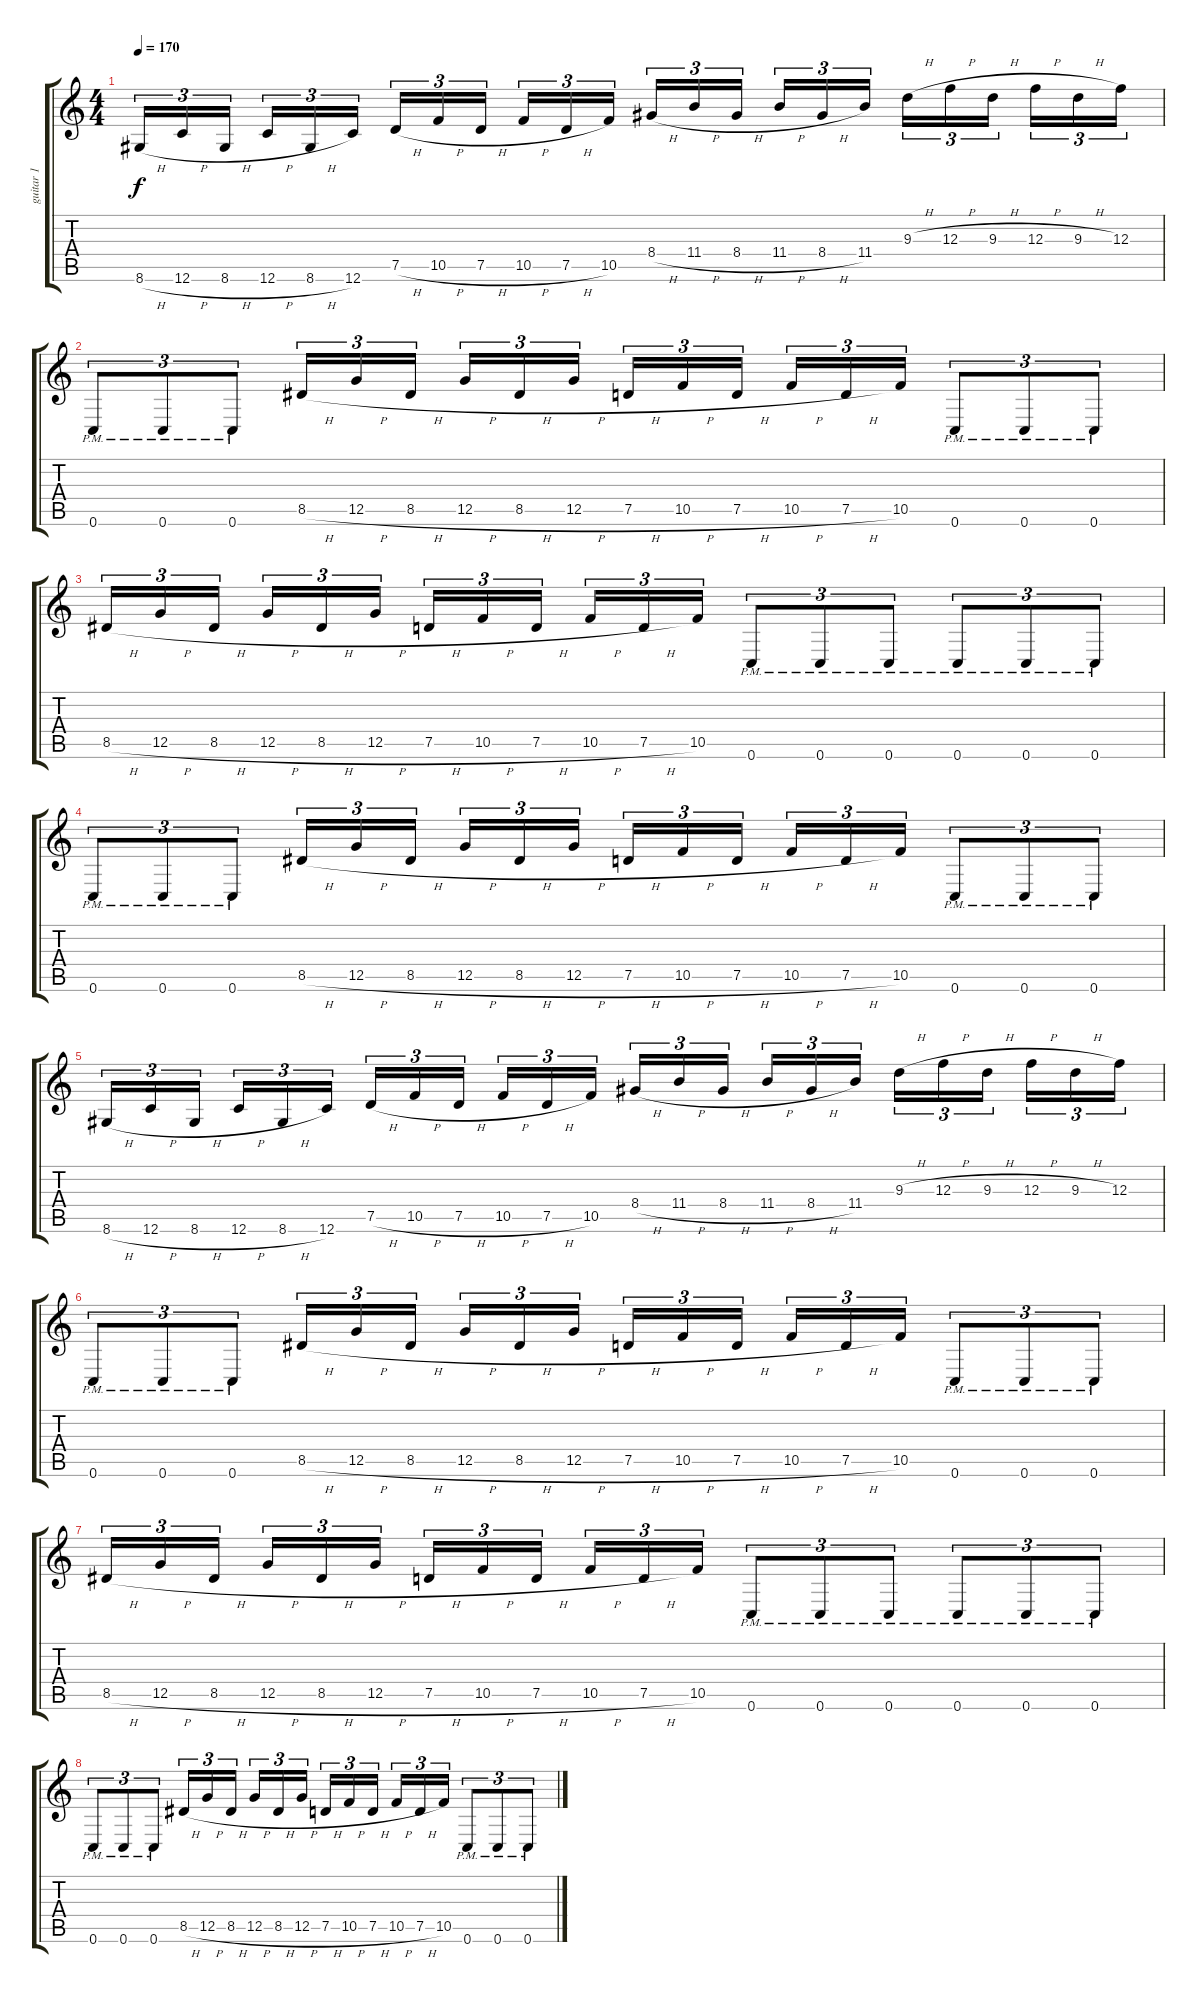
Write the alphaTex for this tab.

\track ("guitar 1" "guitar 1") {instrument distortionguitar}
\staff {score tabs}
\tuning (D4 A3 F3 C3 G2 C2) {hide}
\ts (4 4)
\tempo 170
\clef g2
\ks c
8.6{h}.16{tu (3 2) dy f} 12.6{h}.16{tu (3 2)} 8.6{h}.16{tu (3 2) beam splitsecondary} 12.6{h}.16{tu (3 2)} 8.6{h}.16{tu (3 2)} 12.6.16{tu (3 2)} 7.5{h}.16{tu (3 2)} 10.5{h}.16{tu (3 2)} 7.5{h}.16{tu (3 2) beam splitsecondary} 10.5{h}.16{tu (3 2)} 7.5{h}.16{tu (3 2)} 10.5.16{tu (3 2)} 8.4{h}.16{tu (3 2)} 11.4{h}.16{tu (3 2)} 8.4{h}.16{tu (3 2) beam splitsecondary} 11.4{h}.16{tu (3 2)} 8.4{h}.16{tu (3 2)} 11.4.16{tu (3 2)} 9.3{h}.16{tu (3 2)} 12.3{h}.16{tu (3 2)} 9.3{h}.16{tu (3 2) beam splitsecondary} 12.3{h}.16{tu (3 2)} 9.3{h}.16{tu (3 2)} 12.3.16{tu (3 2)} |
0.6{pm}.8{tu (3 2)} 0.6{pm}.8{tu (3 2)} 0.6{pm}.8{tu (3 2)} 8.5{h}.16{tu (3 2)} 12.5{h}.16{tu (3 2)} 8.5{h}.16{tu (3 2) beam splitsecondary} 12.5{h}.16{tu (3 2)} 8.5{h}.16{tu (3 2)} 12.5{h}.16{tu (3 2)} 7.5{h}.16{tu (3 2)} 10.5{h}.16{tu (3 2)} 7.5{h}.16{tu (3 2) beam splitsecondary} 10.5{h}.16{tu (3 2)} 7.5{h}.16{tu (3 2)} 10.5.16{tu (3 2)} 0.6{pm}.8{tu (3 2)} 0.6{pm}.8{tu (3 2)} 0.6{pm}.8{tu (3 2)} |
8.5{h}.16{tu (3 2)} 12.5{h}.16{tu (3 2)} 8.5{h}.16{tu (3 2) beam splitsecondary} 12.5{h}.16{tu (3 2)} 8.5{h}.16{tu (3 2)} 12.5{h}.16{tu (3 2)} 7.5{h}.16{tu (3 2)} 10.5{h}.16{tu (3 2)} 7.5{h}.16{tu (3 2) beam splitsecondary} 10.5{h}.16{tu (3 2)} 7.5{h}.16{tu (3 2)} 10.5.16{tu (3 2)} 0.6{pm}.8{tu (3 2)} 0.6{pm}.8{tu (3 2)} 0.6{pm}.8{tu (3 2)} 0.6{pm}.8{tu (3 2)} 0.6{pm}.8{tu (3 2)} 0.6{pm}.8{tu (3 2)} |
0.6{pm}.8{tu (3 2)} 0.6{pm}.8{tu (3 2)} 0.6{pm}.8{tu (3 2)} 8.5{h}.16{tu (3 2)} 12.5{h}.16{tu (3 2)} 8.5{h}.16{tu (3 2) beam splitsecondary} 12.5{h}.16{tu (3 2)} 8.5{h}.16{tu (3 2)} 12.5{h}.16{tu (3 2)} 7.5{h}.16{tu (3 2)} 10.5{h}.16{tu (3 2)} 7.5{h}.16{tu (3 2) beam splitsecondary} 10.5{h}.16{tu (3 2)} 7.5{h}.16{tu (3 2)} 10.5.16{tu (3 2)} 0.6{pm}.8{tu (3 2)} 0.6{pm}.8{tu (3 2)} 0.6{pm}.8{tu (3 2)} |
8.6{h}.16{tu (3 2)} 12.6{h}.16{tu (3 2)} 8.6{h}.16{tu (3 2) beam splitsecondary} 12.6{h}.16{tu (3 2)} 8.6{h}.16{tu (3 2)} 12.6.16{tu (3 2)} 7.5{h}.16{tu (3 2)} 10.5{h}.16{tu (3 2)} 7.5{h}.16{tu (3 2) beam splitsecondary} 10.5{h}.16{tu (3 2)} 7.5{h}.16{tu (3 2)} 10.5.16{tu (3 2)} 8.4{h}.16{tu (3 2)} 11.4{h}.16{tu (3 2)} 8.4{h}.16{tu (3 2) beam splitsecondary} 11.4{h}.16{tu (3 2)} 8.4{h}.16{tu (3 2)} 11.4.16{tu (3 2)} 9.3{h}.16{tu (3 2)} 12.3{h}.16{tu (3 2)} 9.3{h}.16{tu (3 2) beam splitsecondary} 12.3{h}.16{tu (3 2)} 9.3{h}.16{tu (3 2)} 12.3.16{tu (3 2)} |
0.6{pm}.8{tu (3 2)} 0.6{pm}.8{tu (3 2)} 0.6{pm}.8{tu (3 2)} 8.5{h}.16{tu (3 2)} 12.5{h}.16{tu (3 2)} 8.5{h}.16{tu (3 2) beam splitsecondary} 12.5{h}.16{tu (3 2)} 8.5{h}.16{tu (3 2)} 12.5{h}.16{tu (3 2)} 7.5{h}.16{tu (3 2)} 10.5{h}.16{tu (3 2)} 7.5{h}.16{tu (3 2) beam splitsecondary} 10.5{h}.16{tu (3 2)} 7.5{h}.16{tu (3 2)} 10.5.16{tu (3 2)} 0.6{pm}.8{tu (3 2)} 0.6{pm}.8{tu (3 2)} 0.6{pm}.8{tu (3 2)} |
8.5{h}.16{tu (3 2)} 12.5{h}.16{tu (3 2)} 8.5{h}.16{tu (3 2) beam splitsecondary} 12.5{h}.16{tu (3 2)} 8.5{h}.16{tu (3 2)} 12.5{h}.16{tu (3 2)} 7.5{h}.16{tu (3 2)} 10.5{h}.16{tu (3 2)} 7.5{h}.16{tu (3 2) beam splitsecondary} 10.5{h}.16{tu (3 2)} 7.5{h}.16{tu (3 2)} 10.5.16{tu (3 2)} 0.6{pm}.8{tu (3 2)} 0.6{pm}.8{tu (3 2)} 0.6{pm}.8{tu (3 2)} 0.6{pm}.8{tu (3 2)} 0.6{pm}.8{tu (3 2)} 0.6{pm}.8{tu (3 2)} |
0.6{pm}.8{tu (3 2)} 0.6{pm}.8{tu (3 2)} 0.6{pm}.8{tu (3 2)} 8.5{h}.16{tu (3 2)} 12.5{h}.16{tu (3 2)} 8.5{h}.16{tu (3 2) beam splitsecondary} 12.5{h}.16{tu (3 2)} 8.5{h}.16{tu (3 2)} 12.5{h}.16{tu (3 2)} 7.5{h}.16{tu (3 2)} 10.5{h}.16{tu (3 2)} 7.5{h}.16{tu (3 2) beam splitsecondary} 10.5{h}.16{tu (3 2)} 7.5{h}.16{tu (3 2)} 10.5.16{tu (3 2)} 0.6{pm}.8{tu (3 2)} 0.6{pm}.8{tu (3 2)} 0.6{pm}.8{tu (3 2)}
